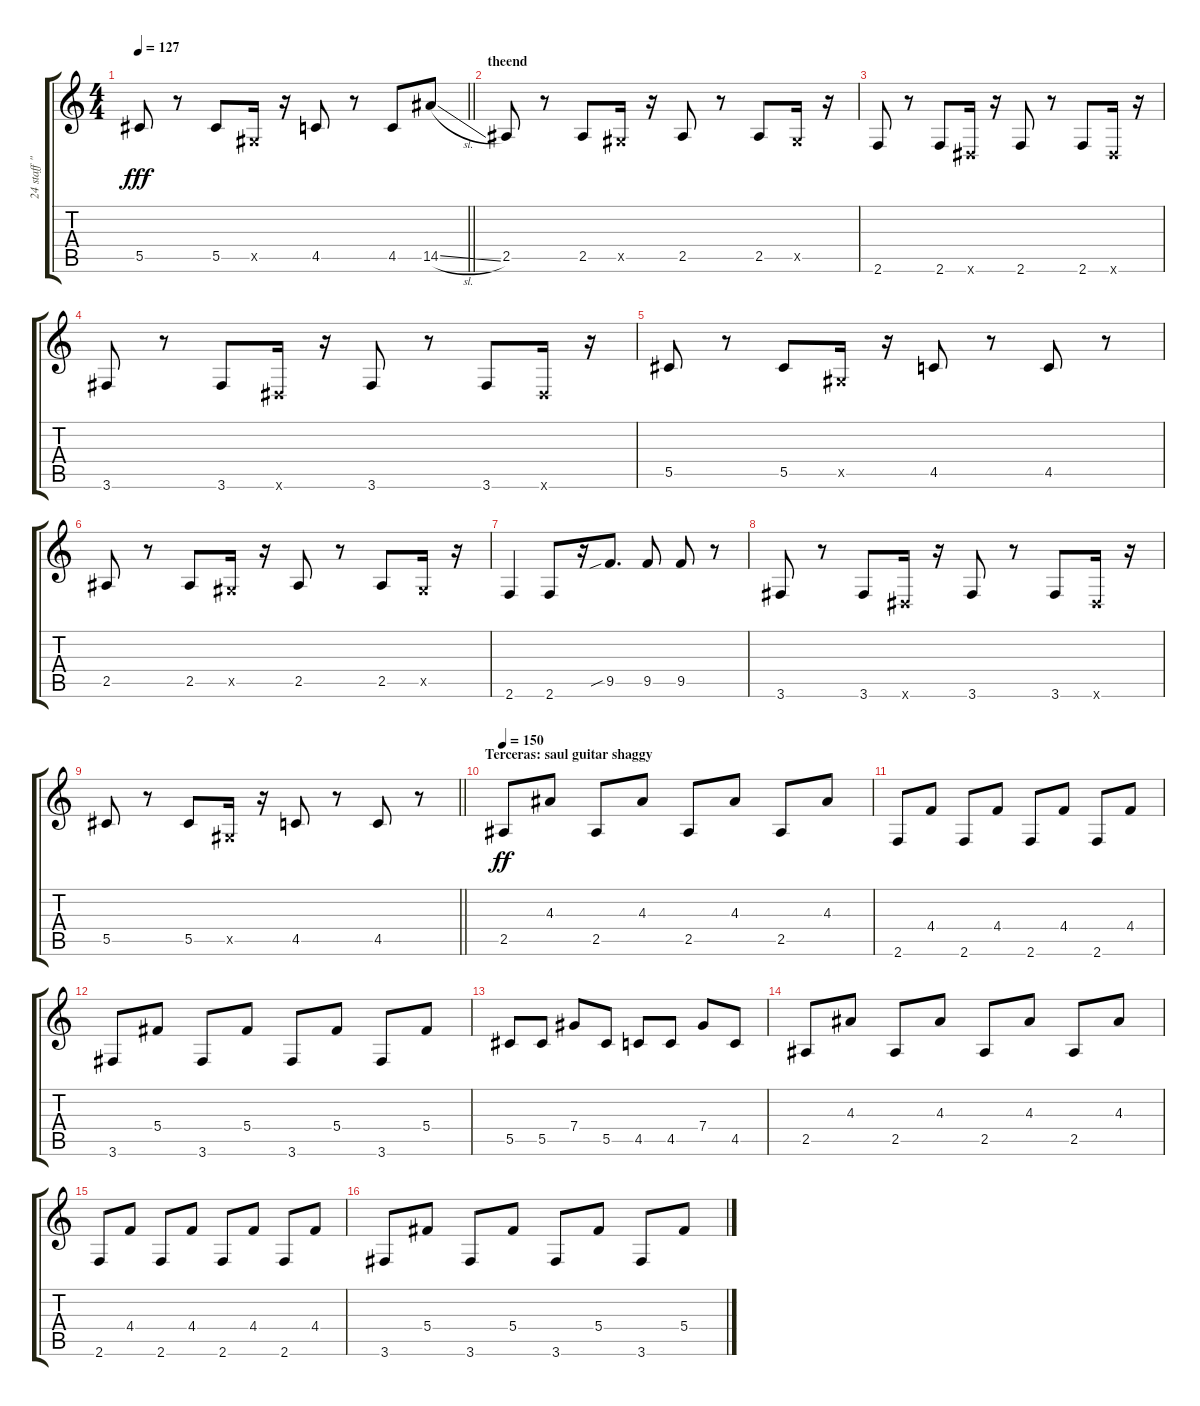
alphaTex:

\track ("24 staff \"slapbass\"" "24 staff \"") {instrument electricbassfinger}
\staff {score tabs}
\tuning (Eb4 Bb3 Gb3 Db3 Ab2 Eb2) {hide}
\ts (4 4)
\tempo 127
\clef g2
\barLineRight lightlight
\ks c
5.5.8{dy fff} r.8 5.5.8 0.5{x}.16 r.16 4.5.8 r.8 4.5.8 14.5{sl}.8 |
\section ("" "theend")
2.5.8 r.8 2.5.8 0.5{x}.16 r.16 2.5.8 r.8 2.5.8 0.5{x}.16 r.16 |
2.6.8 r.8 2.6.8 0.6{x}.16 r.16 2.6.8 r.8 2.6.8 0.6{x}.16 r.16 |
3.6.8 r.8 3.6.8 0.6{x}.16 r.16 3.6.8 r.8 3.6.8 0.6{x}.16 r.16 |
5.5.8 r.8 5.5.8 0.5{x}.16 r.16 4.5.8 r.8 4.5.8 r.8 |
2.5.8 r.8 2.5.8 0.5{x}.16 r.16 2.5.8 r.8 2.5.8 0.5{x}.16 r.16 |
2.6.4 2.6.8 r.16 9.5{sib}.8{d} 9.5.8 9.5.8 r.8 |
3.6.8 r.8 3.6.8 0.6{x}.16 r.16 3.6.8 r.8 3.6.8 0.6{x}.16 r.16 |
\barLineRight lightlight
5.5.8 r.8 5.5.8 0.5{x}.16 r.16 4.5.8 r.8 4.5.8 r.8 |
\section ("" "Terceras: saul guitar shaggy")
\tempo 150
2.5.8{dy ff} 4.3.8 2.5.8 4.3.8 2.5.8 4.3.8 2.5.8 4.3.8 |
2.6.8 4.4.8 2.6.8 4.4.8 2.6.8 4.4.8 2.6.8 4.4.8 |
3.6.8 5.4.8 3.6.8 5.4.8 3.6.8 5.4.8 3.6.8 5.4.8 |
5.5.8 5.5.8 7.4.8 5.5.8 4.5.8 4.5.8 7.4.8 4.5.8 |
2.5.8 4.3.8 2.5.8 4.3.8 2.5.8 4.3.8 2.5.8 4.3.8 |
2.6.8 4.4.8 2.6.8 4.4.8 2.6.8 4.4.8 2.6.8 4.4.8 |
3.6.8 5.4.8 3.6.8 5.4.8 3.6.8 5.4.8 3.6.8 5.4.8
